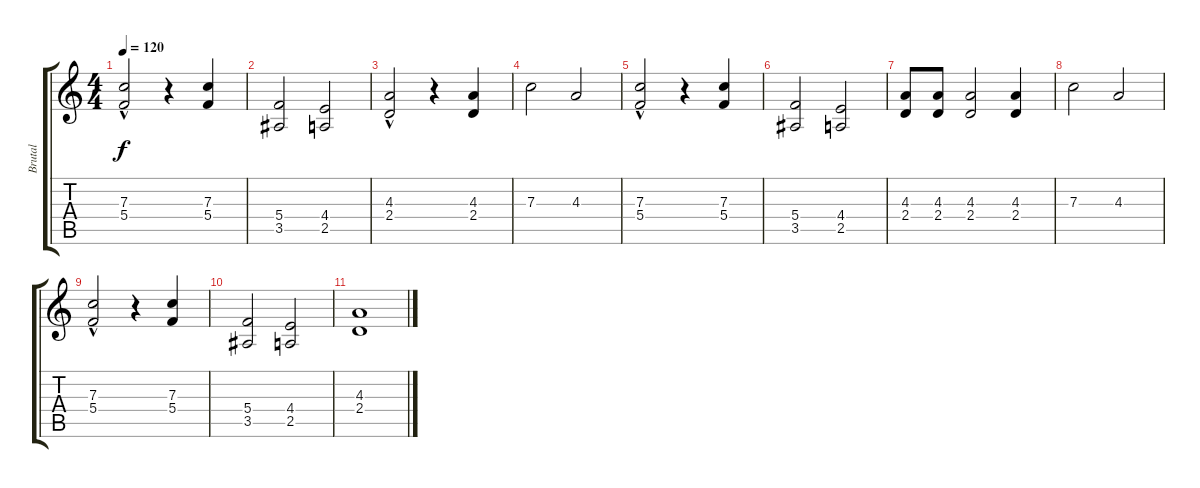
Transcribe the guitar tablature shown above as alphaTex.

\track ("Brutal" "Brutal") {instrument distortionguitar}
\staff {score tabs}
\tuning (D4 A3 F3 C3 G2 D2) {hide}
\ts (4 4)
\tempo 120
\clef g2
\ks c
(7.3{hac} 5.4{hac}).2{dy f} r.4 (7.3 5.4).4 |
(5.4 3.5).2 (4.4 2.5).2 |
(4.3{hac} 2.4{hac}).2 r.4 (4.3 2.4).4 |
7.3.2 4.3.2 |
(7.3{hac} 5.4{hac}).2 r.4 (7.3 5.4).4 |
(5.4 3.5).2 (4.4 2.5).2 |
(4.3 2.4).8 (4.3 2.4).8 (4.3 2.4).2 (4.3 2.4).4 |
7.3.2 4.3.2 |
(7.3{hac} 5.4{hac}).2 r.4 (7.3 5.4).4 |
(5.4 3.5).2 (4.4 2.5).2 |
(4.3 2.4).1
